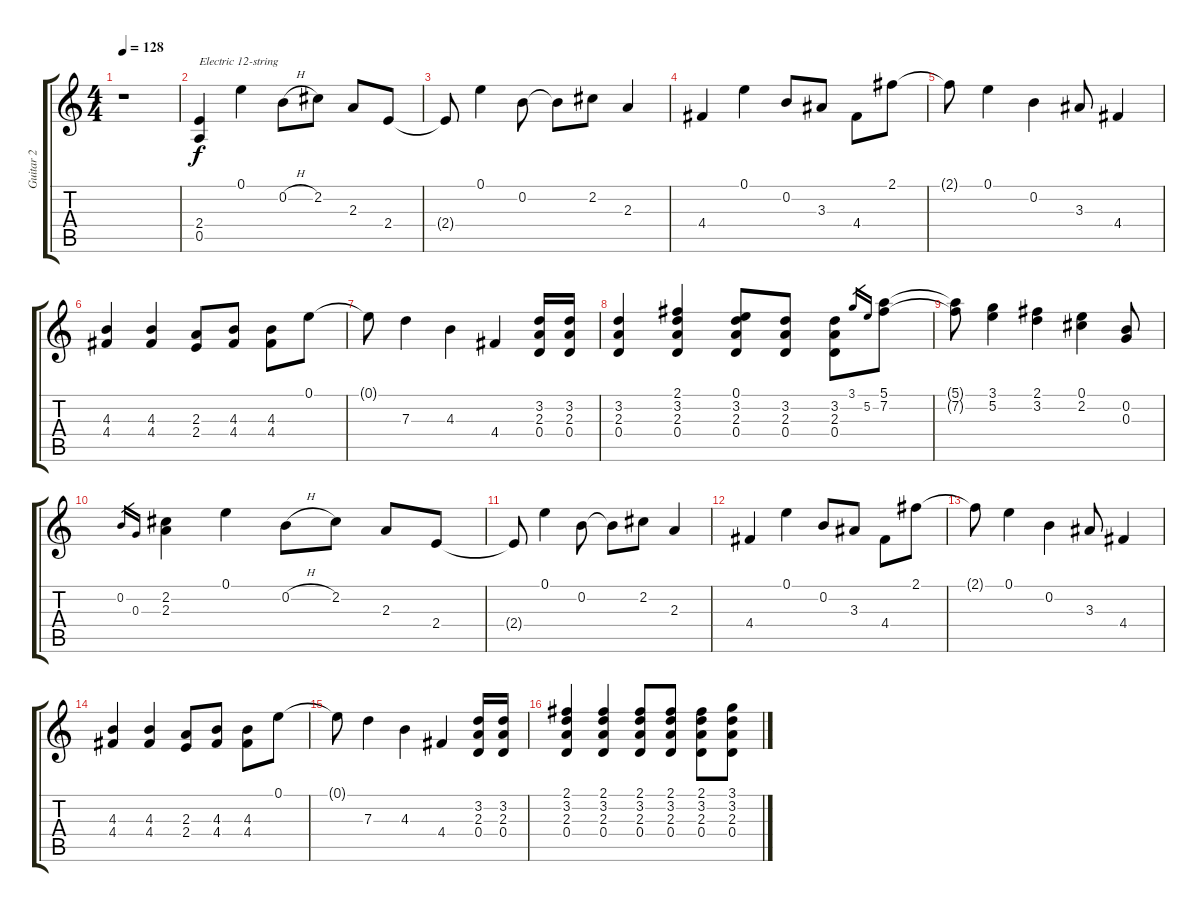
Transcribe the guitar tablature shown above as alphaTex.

\track ("Guitar 2" "Guitar 2") {instrument electricguitarclean}
\staff {score tabs}
\tuning (E4 B3 G3 D3 A2 E2) {hide}
\ts (4 4)
\tempo 128
\clef g2
\ks c
r.1{dy f} |
(2.4 0.5).4{txt "Electric 12-string"} 0.1.4 0.2{h}.8 2.2.8 2.3.8 2.4.8 |
2.4{t}.8 0.1.4 0.2.8 0.2{t}.8 2.2.8 2.3.4 |
4.4.4 0.1.4 0.2.8 3.3.8 4.4.8 2.1.8 |
2.1{t}.8 0.1.4 0.2.4 3.3.8 4.4.4 |
(4.3 4.4).4 (4.3 4.4).4 (2.3 2.4).8 (4.3 4.4).8 (4.3 4.4).8 0.1.8 |
0.1{t}.8 7.3.4 4.3.4 4.4.4 (3.2 2.3 0.4).16 (3.2 2.3 0.4).16 |
(3.2 2.3 0.4).4 (2.1 3.2 2.3 0.4).4 (0.1 3.2 2.3 0.4).8 (3.2 2.3 0.4).8 (3.2 2.3 0.4).8 3.1.16{gr} 5.2.16{gr} (5.1 7.2).8 |
(5.1{t} 7.2{t}).8 (3.1 5.2).4 (2.1 3.2).4 (0.1 2.2).4 (0.2 0.3).8 |
0.2.16{gr} 0.3.16{gr} (2.2 2.3).4 0.1.4 0.2{h}.8 2.2.8 2.3.8 2.4.8 |
2.4{t}.8 0.1.4 0.2.8 0.2{t}.8 2.2.8 2.3.4 |
4.4.4 0.1.4 0.2.8 3.3.8 4.4.8 2.1.8 |
2.1{t}.8 0.1.4 0.2.4 3.3.8 4.4.4 |
(4.3 4.4).4 (4.3 4.4).4 (2.3 2.4).8 (4.3 4.4).8 (4.3 4.4).8 0.1.8 |
0.1{t}.8 7.3.4 4.3.4 4.4.4 (3.2 2.3 0.4).16 (3.2 2.3 0.4).16 |
(2.1 3.2 2.3 0.4).4 (2.1 3.2 2.3 0.4).4 (2.1 3.2 2.3 0.4).8 (2.1 3.2 2.3 0.4).8 (2.1 3.2 2.3 0.4).8 (3.1 3.2 2.3 0.4).8
